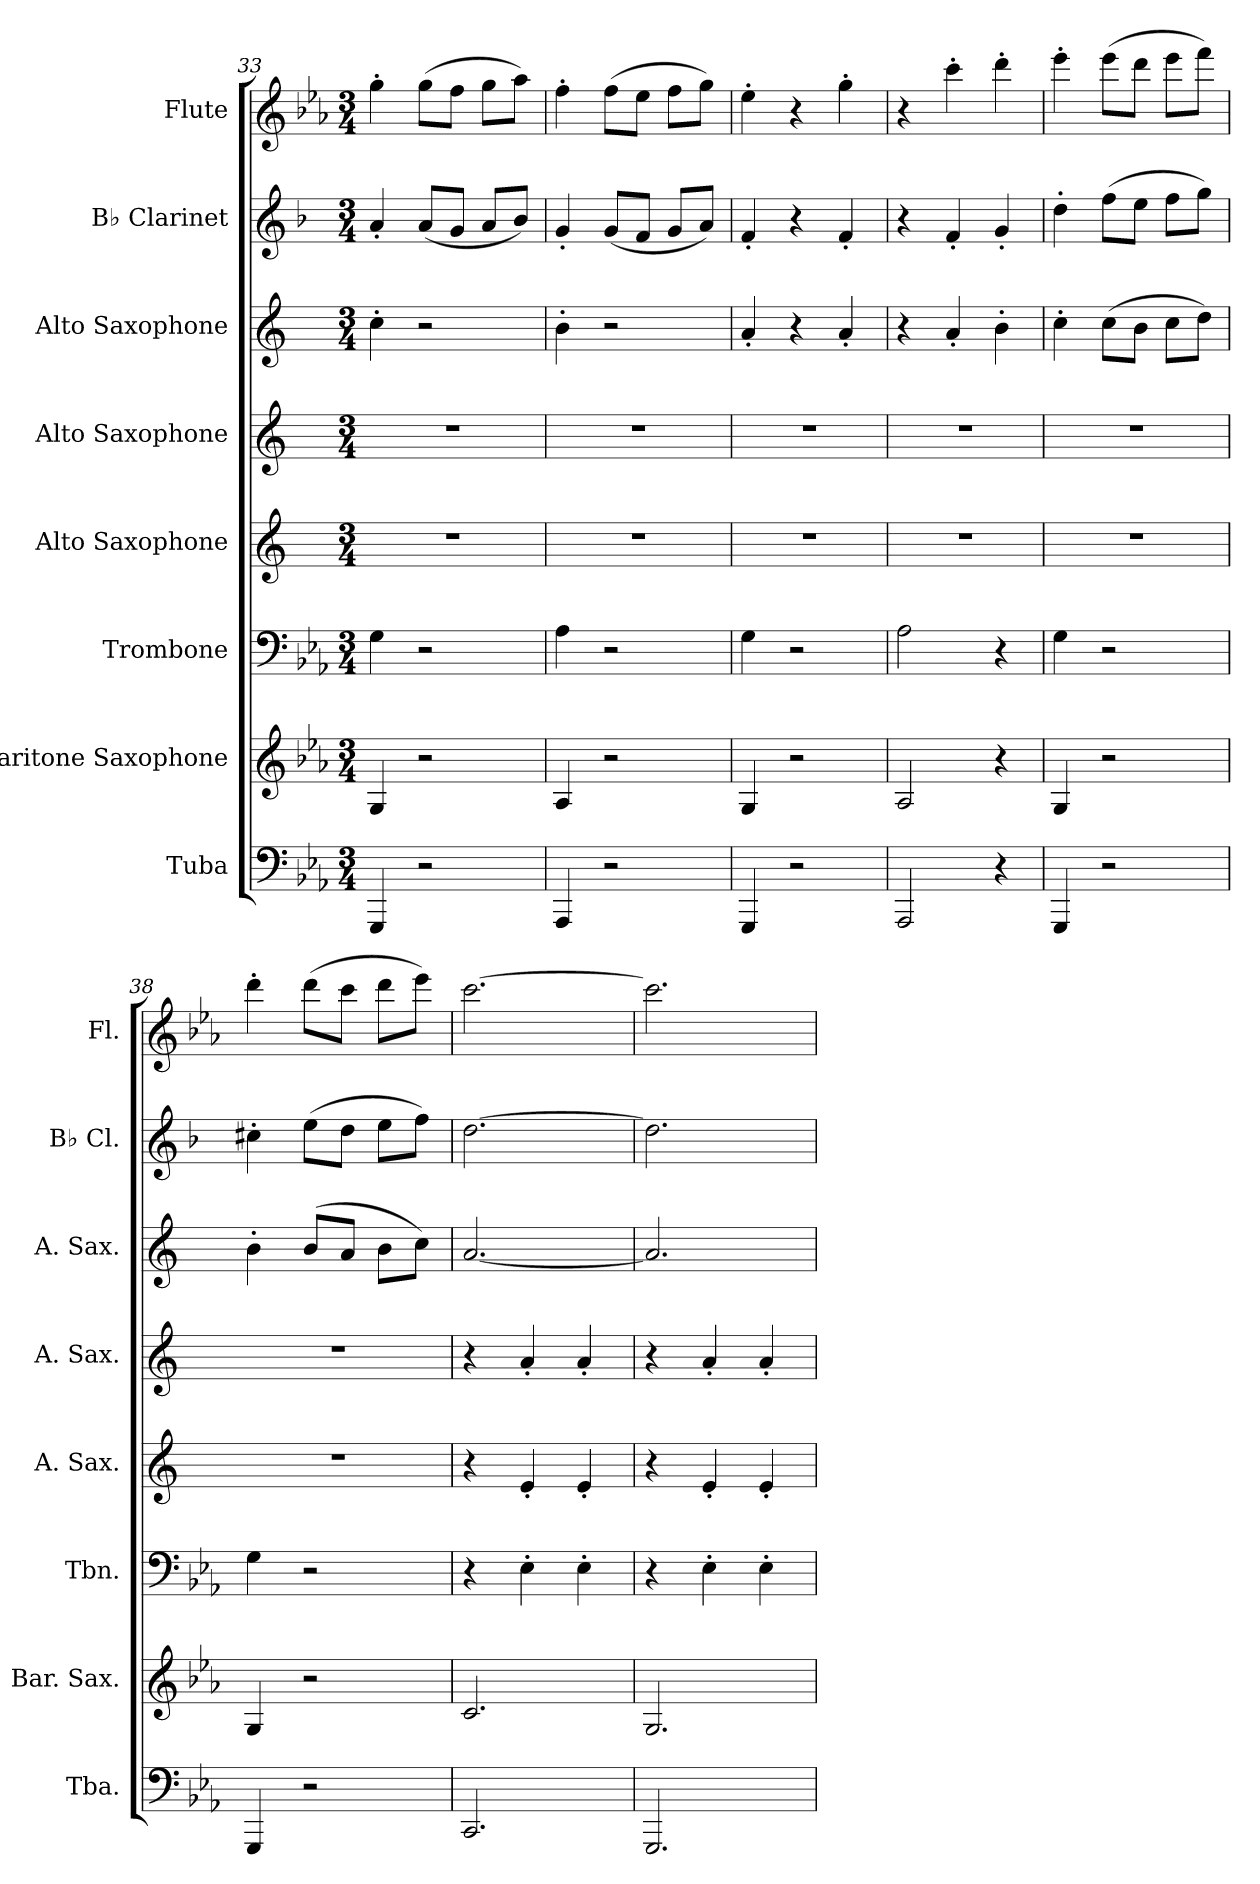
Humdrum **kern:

**kern	**kern	**kern	**kern	**kern	**kern	**kern	**kern
*part8	*part7	*part6	*part5	*part4	*part3	*part2	*part1
*staff8	*staff7	*staff6	*staff5	*staff4	*staff3	*staff2	*staff1
*I"Tuba	*I"Baritone Saxophone	*I"Trombone	*I"Alto Saxophone	*I"Alto Saxophone	*I"Alto Saxophone	*I"B♭ Clarinet	*I"Flute
*I'Tba.	*I'Bar. Sax.	*I'Tbn.	*I'A. Sax.	*I'A. Sax.	*I'A. Sax.	*I'B♭ Cl.	*I'Fl.
*clefF4	*clefG2	*clefF4	*clefG2	*clefG2	*clefG2	*clefG2	*clefG2
*	*ITrd12c21	*	*ITrd5c9	*ITrd5c9	*ITrd5c9	*ITrd1c2	*
*k[b-e-a-]	*k[b-e-a-]	*k[b-e-a-]	*k[b-e-a-]	*k[b-e-a-]	*k[b-e-a-]	*k[b-e-a-]	*k[b-e-a-]
*M3/4	*M3/4	*M3/4	*M3/4	*M3/4	*M3/4	*M3/4	*M3/4
=33	=33	=33	=33	=33	=33	=33	=33
4GGG/	4GG/	4G\	2.r	2.r	4e-'\	4g'/	4gg'\
2r	2r	2r	.	.	2r	(<8g/L	(>8gg\L
.	.	.	.	.	.	8f/J	8ff\J
.	.	.	.	.	.	8g/L	8gg\L
.	.	.	.	.	.	8a-/J)	8aa-\J)
=34	=34	=34	=34	=34	=34	=34	=34
4AAA-/	4AA-/	4A-\	2.r	2.r	4d'\	4f'/	4ff'\
2r	2r	2r	.	.	2r	(<8f/L	(>8ff\L
.	.	.	.	.	.	8e-/J	8ee-\J
.	.	.	.	.	.	8f/L	8ff\L
.	.	.	.	.	.	8g/J)	8gg\J)
=35	=35	=35	=35	=35	=35	=35	=35
4GGG/	4GG/	4G\	2.r	2.r	4c'/	4e-'/	4ee-'\
2r	2r	2r	.	.	4r	4r	4r
.	.	.	.	.	4c'/	4e-'/	4gg'\
=36	=36	=36	=36	=36	=36	=36	=36
2AAA-/	2AA-/	2A-\	2.r	2.r	4r	4r	4r
.	.	.	.	.	4c'/	4e-'/	4ccc'\
4r	4r	4r	.	.	4d'\	4f'/	4ddd'\
=37	=37	=37	=37	=37	=37	=37	=37
4GGG/	4GG/	4G\	2.r	2.r	4e-'\	4cc'\	4eee-'\
2r	2r	2r	.	.	(>8e-\L	(>8ee-\L	(>8eee-\L
.	.	.	.	.	8d\J	8dd\J	8ddd\J
.	.	.	.	.	8e-\L	8ee-\L	8eee-\L
.	.	.	.	.	8f\J)	8ff\J)	8fff\J)
!!LO:PB:g=z
=38	=38	=38	=38	=38	=38	=38	=38
4GGG/	4GG/	4G\	2.r	2.r	4d'\	4bn'\	4ddd'\
2r	2r	2r	.	.	(>8d/L	(>8dd\L	(>8ddd\L
.	.	.	.	.	8c/J	8cc\J	8ccc\J
.	.	.	.	.	8d\L	8dd\L	8ddd\L
.	.	.	.	.	8e-\J)	8ee-\J)	8eee-\J)
=39	=39	=39	=39	=39	=39	=39	=39
2.CC/	2.C/	4r	4r	4r	[2.c/	[2.cc\	[2.ccc\
.	.	4E-'\	4G'/	4c'/	.	.	.
.	.	4E-'\	4G'/	4c'/	.	.	.
=40	=40	=40	=40	=40	=40	=40	=40
2.GGG/	2.GG/	4r	4r	4r	2.c/]	2.cc\]	2.ccc\]
.	.	4E-'\	4G'/	4c'/	.	.	.
.	.	4E-'\	4G'/	4c'/	.	.	.
=	=	=	=	=	=	=	=
*-	*-	*-	*-	*-	*-	*-	*-
